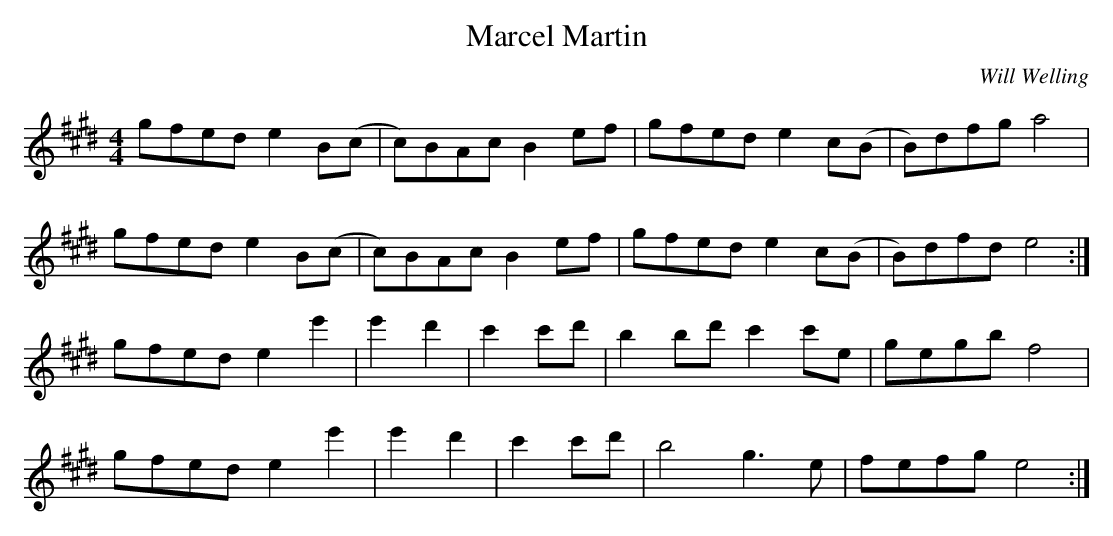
X:1
T:Marcel Martin
M:4/4
L:1/8
C:Will Welling
K:E
gfed e2 B(c|c)BAc B2 ef|gfed e2 c(B|B)dfg a4|
gfed e2 B(c|c)BAc B2 ef|gfed e2 c(B|B)dfd e4:|
gfed e2 e'2|e'2 d'2|c'2 c'd'|b2 bd' c'2 c'e|gegb f4|
gfed e2 e'2|e'2 d'2|c'2 c'd'|b4 g3 e|fefg e4:|
